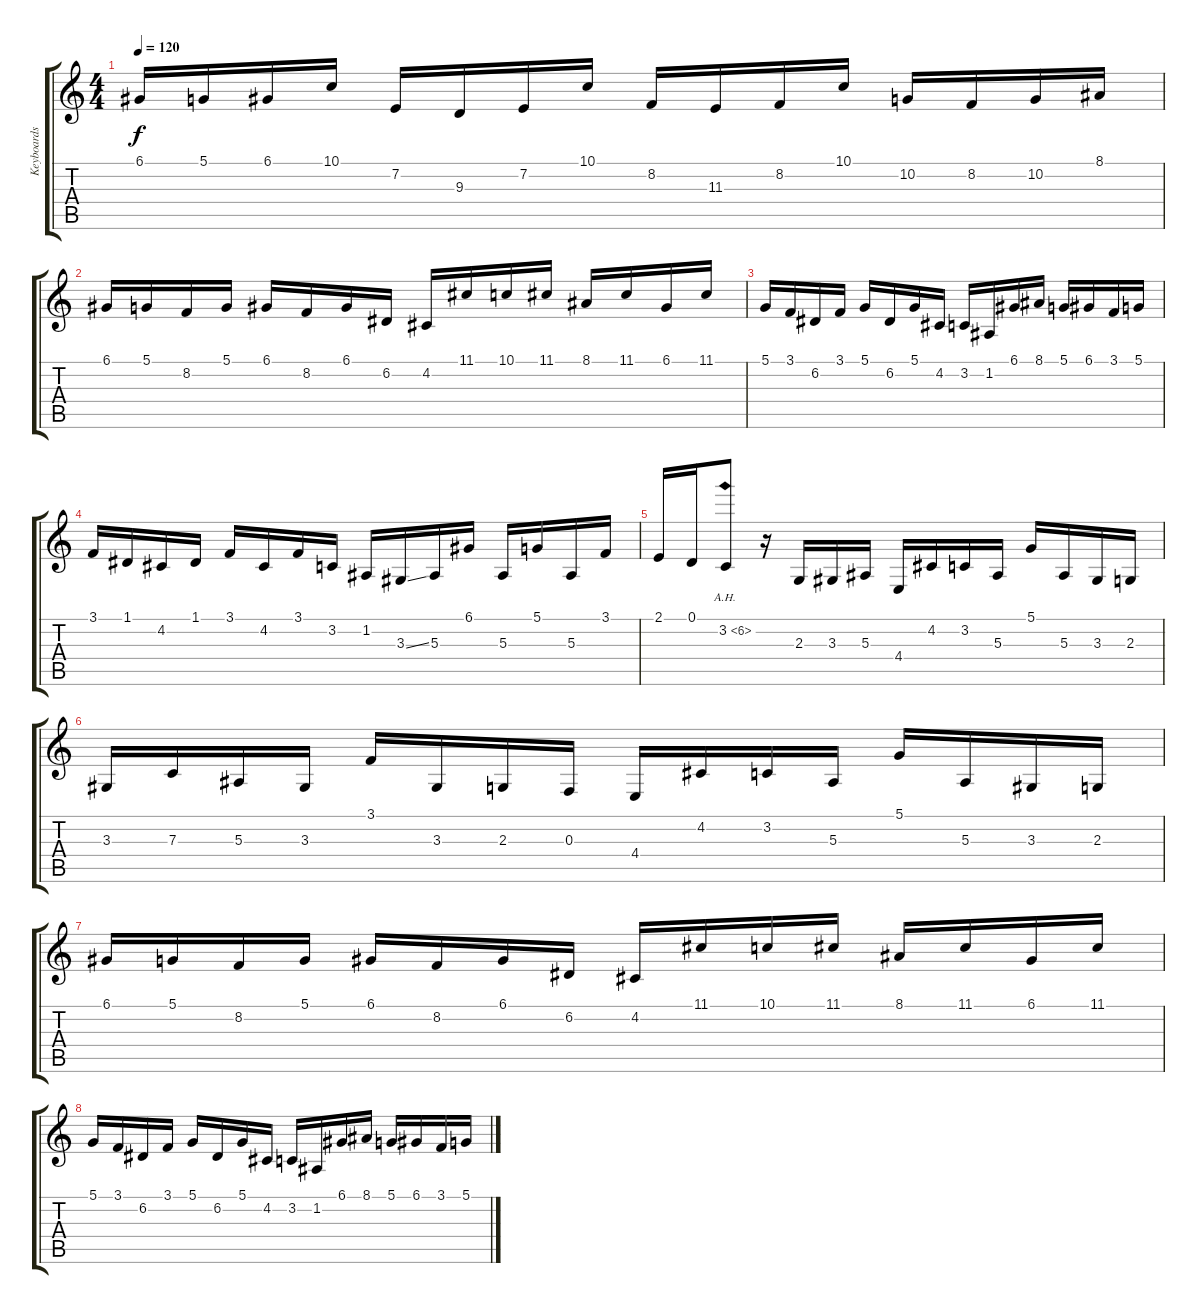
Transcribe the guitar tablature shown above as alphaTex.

\track ("Keyboards" "Keyboards") {instrument musicbox}
\staff {score tabs}
\tuning (D4 A3 F3 C3 G2 D2) {hide}
\ts (4 4)
\tempo 120
\clef g2
\ks c
6.1.16{dy f} 5.1.16 6.1.16 10.1.16 7.2.16 9.3.16 7.2.16 10.1.16 8.2.16 11.3.16 8.2.16 10.1.16 10.2.16 8.2.16 10.2.16 8.1.16 |
6.1.16 5.1.16 8.2.16 5.1.16 6.1.16 8.2.16 6.1.16 6.2.16 4.2.16 11.1.16 10.1.16 11.1.16 8.1.16 11.1.16 6.1.16 11.1.16 |
5.1.16 3.1.16 6.2.16 3.1.16 5.1.16 6.2.16 5.1.16 4.2.16 3.2.16 1.2.16 6.1.16 8.1.16 5.1.16 6.1.16 3.1.16 5.1.16 |
3.1.16 1.1.16 4.2.16 1.1.16 3.1.16 4.2.16 3.1.16 3.2.16 1.2.16 3.3{ss}.16 5.3.16 6.1.16 5.3.16 5.1.16 5.3.16 3.1.16 |
2.1.16 0.1.16 3.2{ah 3}.8 r.16 2.3.16 3.3.16 5.3.16 4.4.16 4.2.16 3.2.16 5.3.16 5.1.16 5.3.16 3.3.16 2.3.16 |
3.3.16 7.3.16 5.3.16 3.3.16 3.1.16 3.3.16 2.3.16 0.3.16 4.4.16 4.2.16 3.2.16 5.3.16 5.1.16 5.3.16 3.3.16 2.3.16 |
6.1.16 5.1.16 8.2.16 5.1.16 6.1.16 8.2.16 6.1.16 6.2.16 4.2.16 11.1.16 10.1.16 11.1.16 8.1.16 11.1.16 6.1.16 11.1.16 |
5.1.16 3.1.16 6.2.16 3.1.16 5.1.16 6.2.16 5.1.16 4.2.16 3.2.16 1.2.16 6.1.16 8.1.16 5.1.16 6.1.16 3.1.16 5.1.16
